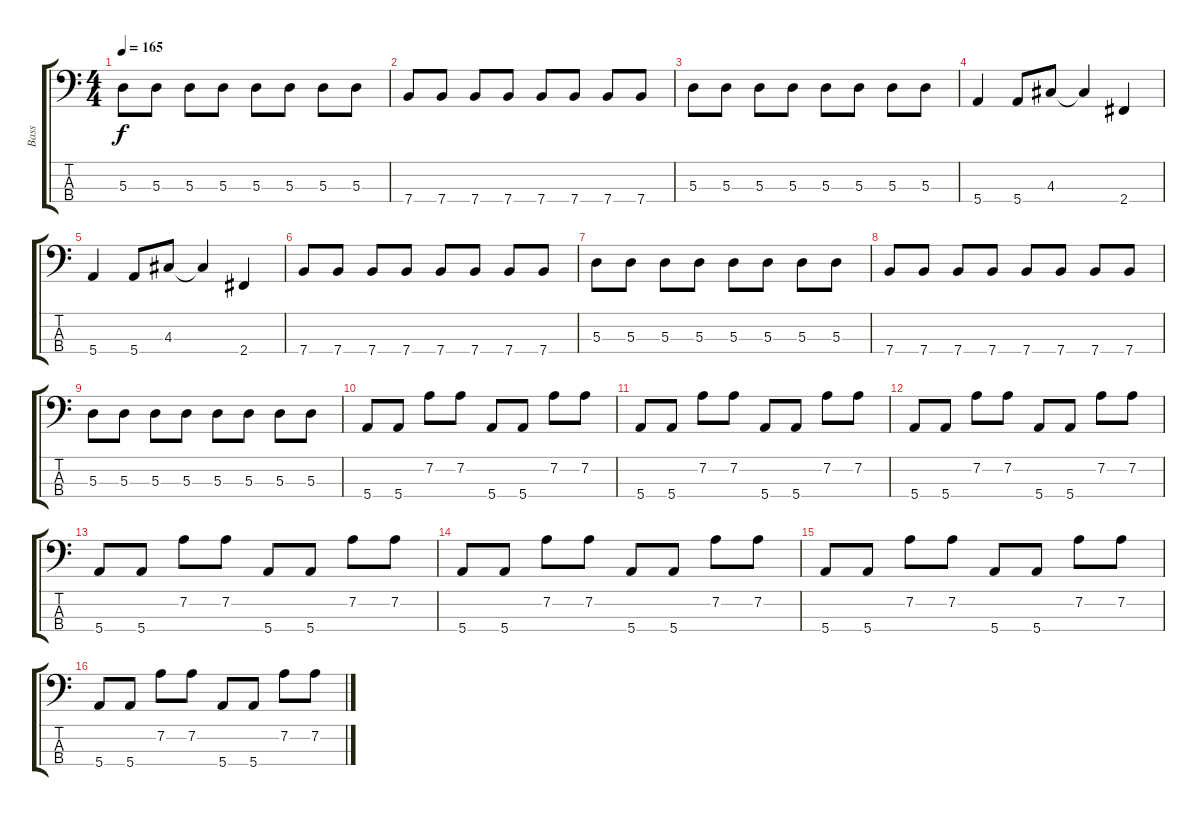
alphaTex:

\track ("Bass" "Bass") {instrument electricbassfinger}
\staff {score tabs}
\tuning (G2 D2 A1 E1) {hide}
\ts (4 4)
\tempo 165
\clef f4
\ks c
5.3.8{dy f} 5.3.8 5.3.8 5.3.8 5.3.8 5.3.8 5.3.8 5.3.8 |
7.4.8 7.4.8 7.4.8 7.4.8 7.4.8 7.4.8 7.4.8 7.4.8 |
5.3.8 5.3.8 5.3.8 5.3.8 5.3.8 5.3.8 5.3.8 5.3.8 |
5.4.4 5.4.8 4.3.8 4.3{t}.4 2.4.4 |
5.4.4 5.4.8 4.3.8 4.3{t}.4 2.4.4 |
7.4.8 7.4.8 7.4.8 7.4.8 7.4.8 7.4.8 7.4.8 7.4.8 |
5.3.8 5.3.8 5.3.8 5.3.8 5.3.8 5.3.8 5.3.8 5.3.8 |
7.4.8 7.4.8 7.4.8 7.4.8 7.4.8 7.4.8 7.4.8 7.4.8 |
5.3.8 5.3.8 5.3.8 5.3.8 5.3.8 5.3.8 5.3.8 5.3.8 |
5.4.8 5.4.8 7.2.8 7.2.8 5.4.8 5.4.8 7.2.8 7.2.8 |
5.4.8 5.4.8 7.2.8 7.2.8 5.4.8 5.4.8 7.2.8 7.2.8 |
5.4.8 5.4.8 7.2.8 7.2.8 5.4.8 5.4.8 7.2.8 7.2.8 |
5.4.8 5.4.8 7.2.8 7.2.8 5.4.8 5.4.8 7.2.8 7.2.8 |
5.4.8 5.4.8 7.2.8 7.2.8 5.4.8 5.4.8 7.2.8 7.2.8 |
5.4.8 5.4.8 7.2.8 7.2.8 5.4.8 5.4.8 7.2.8 7.2.8 |
5.4.8 5.4.8 7.2.8 7.2.8 5.4.8 5.4.8 7.2.8 7.2.8
